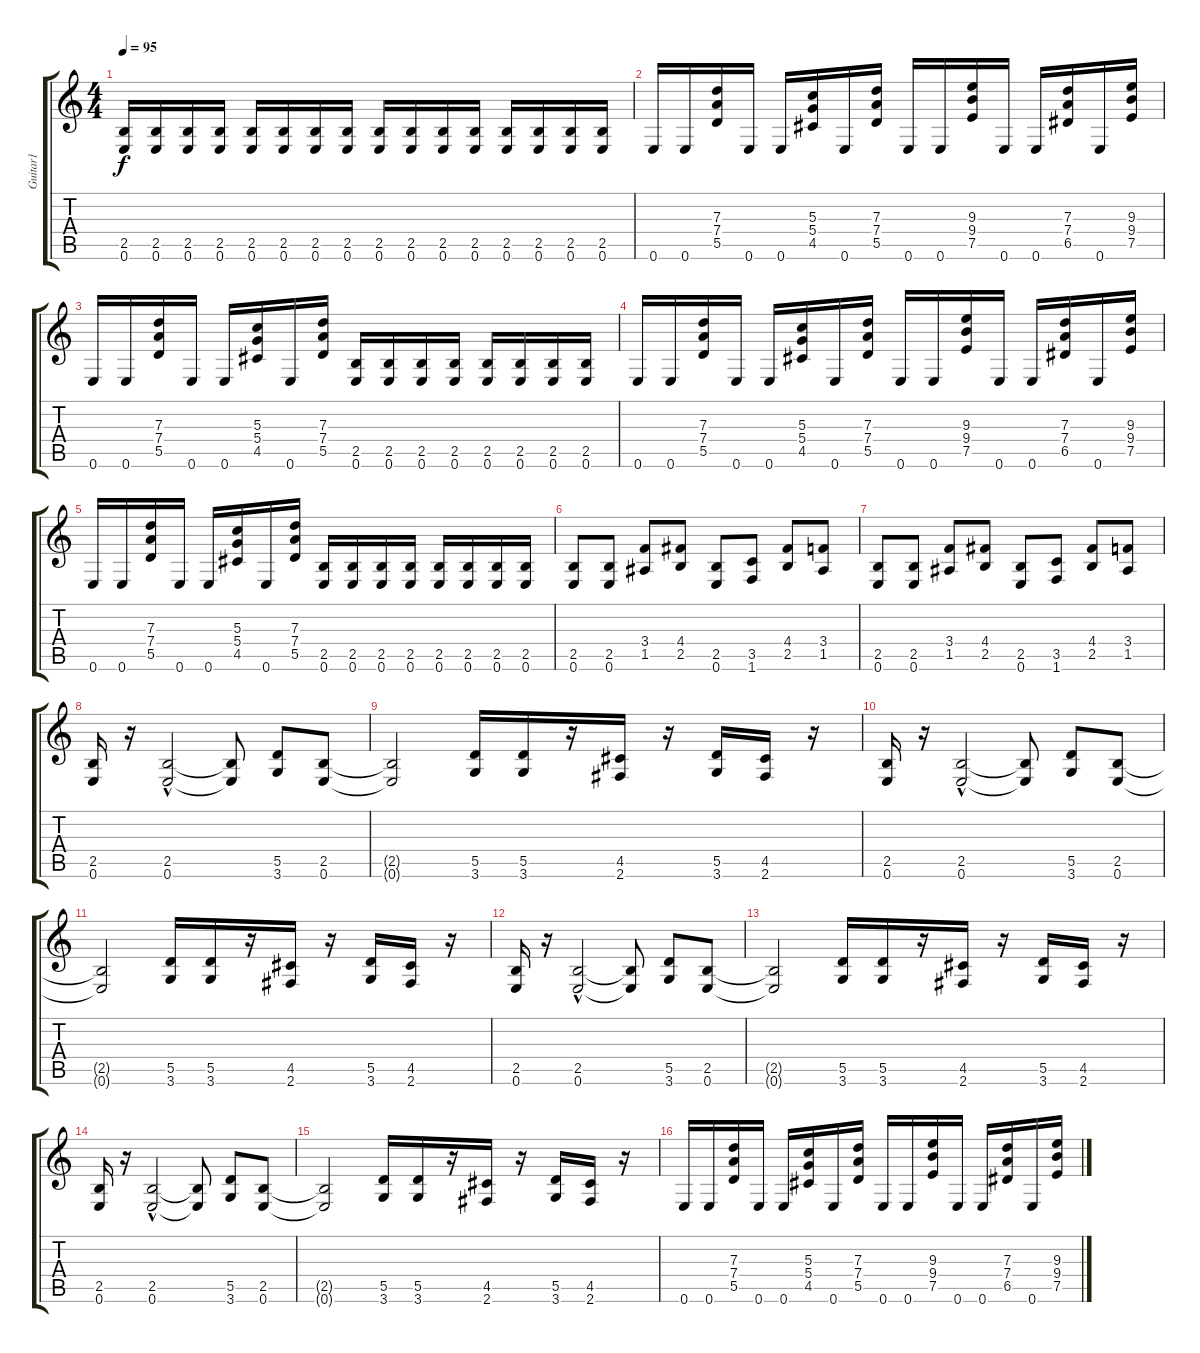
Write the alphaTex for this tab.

\track ("Guitar1" "Guitar1") {instrument distortionguitar}
\staff {score tabs}
\tuning (E4 B3 G3 D3 A2 E2) {hide}
\ts (4 4)
\tempo 95
\clef g2
\ks c
(2.5 0.6).16{dy f instrument distortionguitar} (2.5 0.6).16 (2.5 0.6).16 (2.5 0.6).16 (2.5 0.6).16 (2.5 0.6).16 (2.5 0.6).16 (2.5 0.6).16 (2.5 0.6).16 (2.5 0.6).16 (2.5 0.6).16 (2.5 0.6).16 (2.5 0.6).16 (2.5 0.6).16 (2.5 0.6).16 (2.5 0.6).16 |
0.6.16 0.6.16 (7.3 7.4 5.5).16 0.6.16 0.6.16 (5.3 5.4 4.5).16 0.6.16 (7.3 7.4 5.5).16 0.6.16 0.6.16 (9.3 9.4 7.5).16 0.6.16 0.6.16 (7.3 7.4 6.5).16 0.6.16 (9.3 9.4 7.5).16 |
0.6.16 0.6.16 (7.3 7.4 5.5).16 0.6.16 0.6.16 (5.3 5.4 4.5).16 0.6.16 (7.3 7.4 5.5).16 (2.5 0.6).16 (2.5 0.6).16 (2.5 0.6).16 (2.5 0.6).16 (2.5 0.6).16 (2.5 0.6).16 (2.5 0.6).16 (2.5 0.6).16 |
0.6.16 0.6.16 (7.3 7.4 5.5).16 0.6.16 0.6.16 (5.3 5.4 4.5).16 0.6.16 (7.3 7.4 5.5).16 0.6.16 0.6.16 (9.3 9.4 7.5).16 0.6.16 0.6.16 (7.3 7.4 6.5).16 0.6.16 (9.3 9.4 7.5).16 |
0.6.16 0.6.16 (7.3 7.4 5.5).16 0.6.16 0.6.16 (5.3 5.4 4.5).16 0.6.16 (7.3 7.4 5.5).16 (2.5 0.6).16 (2.5 0.6).16 (2.5 0.6).16 (2.5 0.6).16 (2.5 0.6).16 (2.5 0.6).16 (2.5 0.6).16 (2.5 0.6).16 |
(2.5 0.6).8 (2.5 0.6).8 (3.4 1.5).8 (4.4 2.5).8 (2.5 0.6).8 (3.5 1.6).8 (4.4 2.5).8 (3.4 1.5).8 |
(2.5 0.6).8 (2.5 0.6).8 (3.4 1.5).8 (4.4 2.5).8 (2.5 0.6).8 (3.5 1.6).8 (4.4 2.5).8 (3.4 1.5).8 |
(2.5 0.6).16 r.16 (2.5 0.6{hac}).2 (2.5{t} 0.6{t}).8 (5.5 3.6).8 (2.5 0.6).8 |
(2.5{t} 0.6{t}).2 (5.5 3.6).16 (5.5 3.6).16 r.16 (4.5 2.6).16 r.16 (5.5 3.6).16 (4.5 2.6).16 r.16 |
(2.5 0.6).16 r.16 (2.5 0.6{hac}).2 (2.5{t} 0.6{t}).8 (5.5 3.6).8 (2.5 0.6).8 |
(2.5{t} 0.6{t}).2 (5.5 3.6).16 (5.5 3.6).16 r.16 (4.5 2.6).16 r.16 (5.5 3.6).16 (4.5 2.6).16 r.16 |
(2.5 0.6).16 r.16 (2.5 0.6{hac}).2 (2.5{t} 0.6{t}).8 (5.5 3.6).8 (2.5 0.6).8 |
(2.5{t} 0.6{t}).2 (5.5 3.6).16 (5.5 3.6).16 r.16 (4.5 2.6).16 r.16 (5.5 3.6).16 (4.5 2.6).16 r.16 |
(2.5 0.6).16 r.16 (2.5 0.6{hac}).2 (2.5{t} 0.6{t}).8 (5.5 3.6).8 (2.5 0.6).8 |
(2.5{t} 0.6{t}).2 (5.5 3.6).16 (5.5 3.6).16 r.16 (4.5 2.6).16 r.16 (5.5 3.6).16 (4.5 2.6).16 r.16 |
0.6.16 0.6.16 (7.3 7.4 5.5).16 0.6.16 0.6.16 (5.3 5.4 4.5).16 0.6.16 (7.3 7.4 5.5).16 0.6.16 0.6.16 (9.3 9.4 7.5).16 0.6.16 0.6.16 (7.3 7.4 6.5).16 0.6.16 (9.3 9.4 7.5).16
